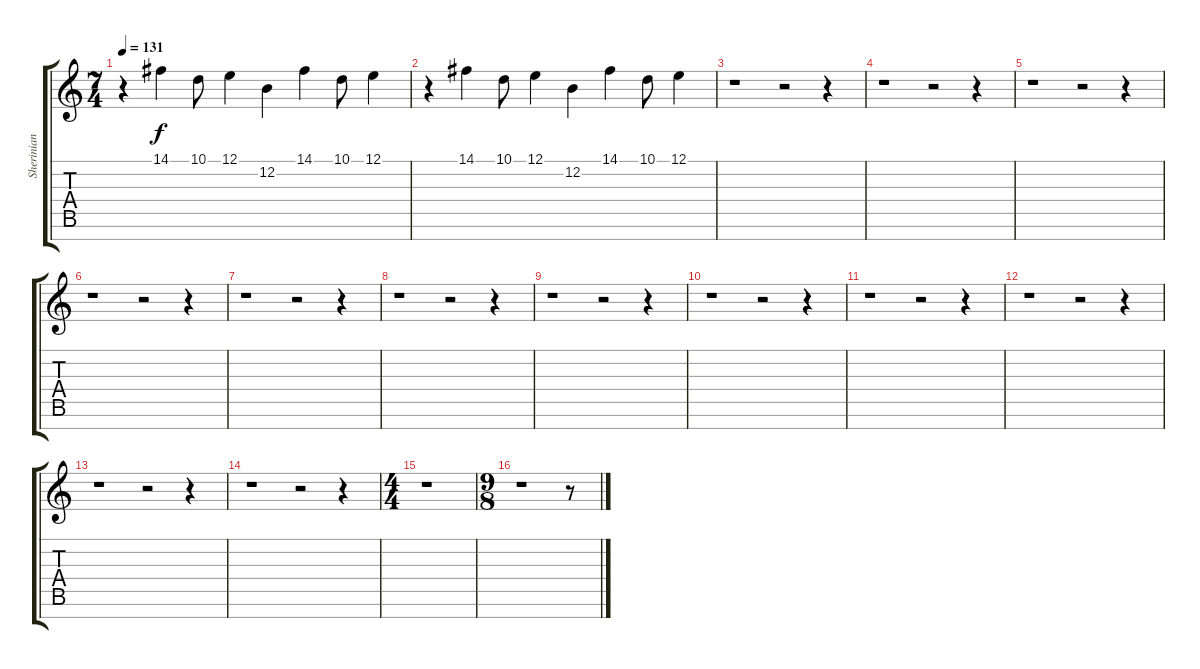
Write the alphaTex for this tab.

\track ("Sherinian Keyboard & Organs" "Sherinian ") {instrument fx3crystal}
\staff {score tabs}
\tuning (E4 B3 G3 D3 A2 E2 B1) {hide}
\ts (7 4)
\tempo 131
\clef g2
\ks c
r.4{dy f} 14.1.4{instrument fx3crystal} 10.1.8 12.1.4 12.2.4 14.1.4 10.1.8 12.1.4 |
r.4 14.1.4 10.1.8 12.1.4 12.2.4 14.1.4 10.1.8 12.1.4 |
r.1 r.2 r.4 |
r.1 r.2 r.4 |
r.1 r.2 r.4 |
r.1 r.2 r.4 |
r.1 r.2 r.4 |
r.1 r.2 r.4 |
r.1 r.2 r.4 |
r.1 r.2 r.4 |
r.1 r.2 r.4 |
r.1 r.2 r.4 |
r.1 r.2 r.4 |
r.1 r.2 r.4 |
\ts (4 4)
r.1 |
\ts (9 8)
r.1 r.8
